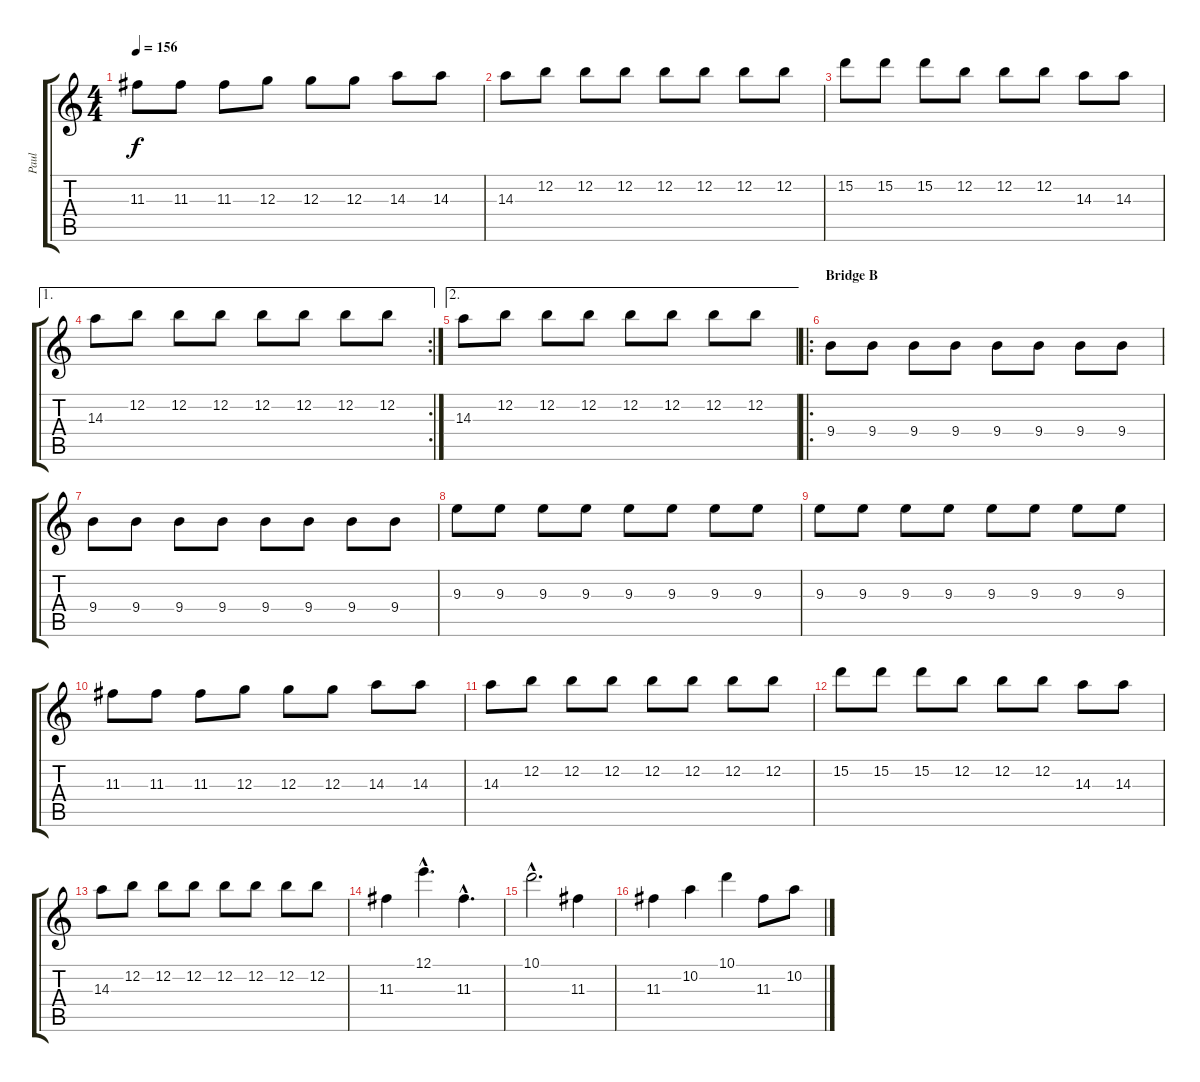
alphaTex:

\track ("Paul" "Paul") {instrument overdrivenguitar}
\staff {score tabs}
\tuning (E4 B3 G3 D3 A2 E2) {hide}
\ts (4 4)
\tempo 156
\clef g2
\ks c
11.3.8{dy f} 11.3.8 11.3.8 12.3.8 12.3.8 12.3.8 14.3.8 14.3.8 |
14.3.8 12.2.8 12.2.8 12.2.8 12.2.8 12.2.8 12.2.8 12.2.8 |
15.2.8 15.2.8 15.2.8 12.2.8 12.2.8 12.2.8 14.3.8 14.3.8 |
\ae 1
\rc 2
14.3.8 12.2.8 12.2.8 12.2.8 12.2.8 12.2.8 12.2.8 12.2.8 |
\ae 2
14.3.8 12.2.8 12.2.8 12.2.8 12.2.8 12.2.8 12.2.8 12.2.8 |
\ro
\section ("" "Bridge B")
9.4.8 9.4.8 9.4.8 9.4.8 9.4.8 9.4.8 9.4.8 9.4.8 |
9.4.8 9.4.8 9.4.8 9.4.8 9.4.8 9.4.8 9.4.8 9.4.8 |
9.3.8 9.3.8 9.3.8 9.3.8 9.3.8 9.3.8 9.3.8 9.3.8 |
9.3.8 9.3.8 9.3.8 9.3.8 9.3.8 9.3.8 9.3.8 9.3.8 |
11.3.8 11.3.8 11.3.8 12.3.8 12.3.8 12.3.8 14.3.8 14.3.8 |
14.3.8 12.2.8 12.2.8 12.2.8 12.2.8 12.2.8 12.2.8 12.2.8 |
15.2.8 15.2.8 15.2.8 12.2.8 12.2.8 12.2.8 14.3.8 14.3.8 |
14.3.8 12.2.8 12.2.8 12.2.8 12.2.8 12.2.8 12.2.8 12.2.8 |
11.3.4 12.1{hac}.4{d} 11.3{hac}.4{d} |
10.1{hac}.2{d} 11.3.4 |
11.3.4 10.2.4 10.1.4 11.3.8 10.2.8
